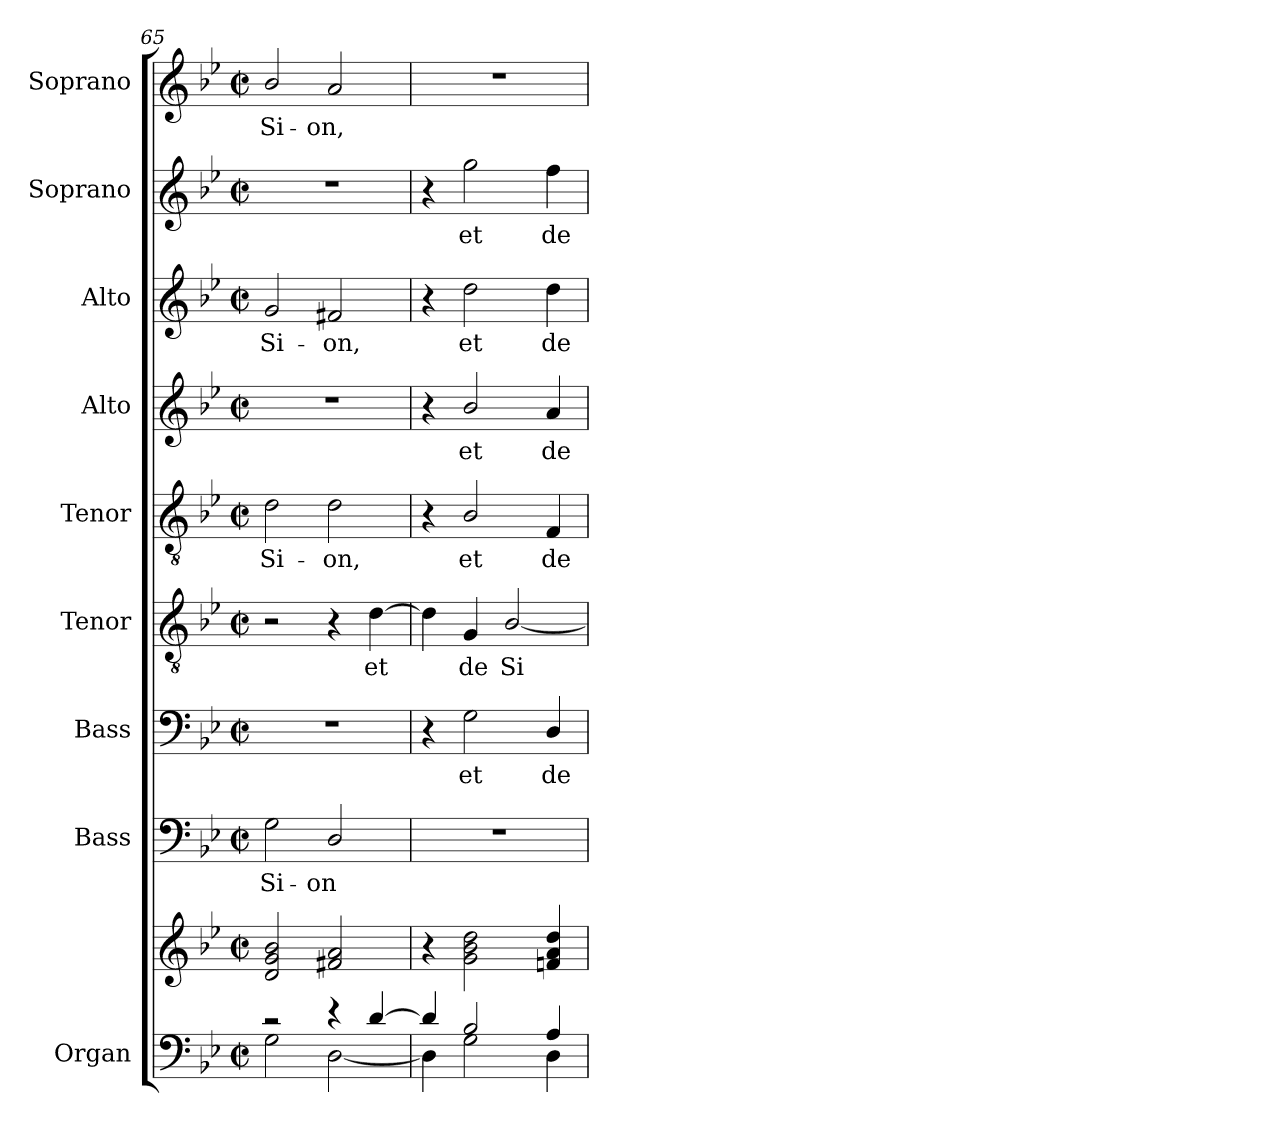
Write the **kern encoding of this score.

**kern	**kern	**kern	**text	**kern	**text	**kern	**text	**kern	**text	**kern	**text	**kern	**text	**kern	**text	**kern	**text
*part9	*part9	*part8	*part8	*part7	*part7	*part6	*part6	*part5	*part5	*part4	*part4	*part3	*part3	*part2	*part2	*part1	*part1
*staff10	*staff9	*staff8	*staff8	*staff7	*staff7	*staff6	*staff6	*staff5	*staff5	*staff4	*staff4	*staff3	*staff3	*staff2	*staff2	*staff1	*staff1
*I"Organ	*	*I"Bass	*	*I"Bass	*	*I"Tenor	*	*I"Tenor	*	*I"Alto	*	*I"Alto	*	*I"Soprano	*	*I"Soprano	*
*I'Organ.	*	*I'B.	*	*I'B.	*	*I'T.	*	*I'T.	*	*I'A.	*	*I'A.	*	*I'S.	*	*I'S.	*
*clefF4	*clefG2	*clefF4	*	*clefF4	*	*clefGv2	*	*clefGv2	*	*clefG2	*	*clefG2	*	*clefG2	*	*clefG2	*
*	*	*	*	*	*	*ITrd7c12	*	*ITrd7c12	*	*	*	*	*	*	*	*	*
*k[b-e-]	*k[b-e-]	*k[b-e-]	*	*k[b-e-]	*	*k[b-e-]	*	*k[b-e-]	*	*k[b-e-]	*	*k[b-e-]	*	*k[b-e-]	*	*k[b-e-]	*
*B-:	*B-:	*B-:	*	*B-:	*	*B-:	*	*B-:	*	*B-:	*	*B-:	*	*B-:	*	*B-:	*
*M2/2	*M2/2	*M2/2	*	*M2/2	*	*M2/2	*	*M2/2	*	*M2/2	*	*M2/2	*	*M2/2	*	*M2/2	*
*met(c|)	*met(c|)	*met(c|)	*	*met(c|)	*	*met(c|)	*	*met(c|)	*	*met(c|)	*	*met(c|)	*	*met(c|)	*	*met(c|)	*
=65	=65	=65	=65	=65	=65	=65	=65	=65	=65	=65	=65	=65	=65	=65	=65	=65	=65
*^	*	*	*	*	*	*	*	*	*	*	*	*	*	*	*	*	*
!	!	!	!	!LO:LY:b:color=#000000	!	!	!	!	!	!	!	!	!	!	!	!	!	!
!	!	!	!	!	!	!	!	!	!	!LO:LY:b:color=#000000	!	!	!	!	!	!	!	!
!	!	!	!	!	!	!	!	!	!	!	!	!	!	!LO:LY:b:color=#000000	!	!	!	!
!	!	!	!	!	!	!	!	!	!	!	!	!	!	!	!	!	!	!LO:LY:b:color=#000000
2r	2Gi\	2di/ 2gi 2b-i	2Gi\	Si-	1r	.	2r	.	2Di\	Si-	1r	.	2gi/	Si-	1r	.	2b-i/	Si-
!	!	!	!	!LO:LY:b:color=#000000	!	!	!	!	!	!	!	!	!	!	!	!	!	!
!	!	!	!	!	!	!	!	!	!	!LO:LY:b:color=#000000	!	!	!	!	!	!	!	!
!	!	!	!	!	!	!	!	!	!	!	!	!	!	!LO:LY:b:color=#000000	!	!	!	!
!	!	!	!	!	!	!	!	!	!	!	!	!	!	!	!	!	!	!LO:LY:b:color=#000000
4r	[2Di\	2f#Xi/ 2ai	2Di/	-on	.	.	4r	.	2Di\	-on,	.	.	2f#Xi/	-on,	.	.	2ai/	-on,
!	!	!	!	!	!	!	!	!LO:LY:b:color=#000000	!	!	!	!	!	!	!	!	!	!
[4di/	.	.	.	.	.	.	[4Di\	et	.	.	.	.	.	.	.	.	.	.
!!LO:LB:g=z
=66	=66	=66	=66	=66	=66	=66	=66	=66	=66	=66	=66	=66	=66	=66	=66	=66	=66	=66
4di/]	4Di\]	4r	1r	.	4r	.	4Di\]	.	4r	.	4r	.	4r	.	4r	.	1r	.
!	!	!	!	!	!	!LO:LY:b:color=#000000	!	!	!	!	!	!	!	!	!	!	!	!
!	!	!	!	!	!	!	!	!LO:LY:b:color=#000000	!	!	!	!	!	!	!	!	!	!
!	!	!	!	!	!	!	!	!	!	!LO:LY:b:color=#000000	!	!	!	!	!	!	!	!
!	!	!	!	!	!	!	!	!	!	!	!	!LO:LY:b:color=#000000	!	!	!	!	!	!
!	!	!	!	!	!	!	!	!	!	!	!	!	!	!LO:LY:b:color=#000000	!	!	!	!
!	!	!	!	!	!	!	!	!	!	!	!	!	!	!	!	!LO:LY:b:color=#000000	!	!
2B-i/	2Gi\	2gi\ 2b-i 2ddi	.	.	2Gi\	et	4GGi/	de	2BB-i/	et	2b-i/	et	2ddi\	et	2ggi\	et	.	.
!	!	!	!	!	!	!	!	!LO:LY:b:color=#000000	!	!	!	!	!	!	!	!	!	!
.	.	.	.	.	.	.	[2BB-i/	Si-	.	.	.	.	.	.	.	.	.	.
!	!	!	!	!	!	!LO:LY:b:color=#000000	!	!	!	!	!	!	!	!	!	!	!	!
!	!	!	!	!	!	!	!	!	!	!LO:LY:b:color=#000000	!	!	!	!	!	!	!	!
!	!	!	!	!	!	!	!	!	!	!	!	!LO:LY:b:color=#000000	!	!	!	!	!	!
!	!	!	!	!	!	!	!	!	!	!	!	!	!	!LO:LY:b:color=#000000	!	!	!	!
!	!	!	!	!	!	!	!	!	!	!	!	!	!	!	!	!LO:LY:b:color=#000000	!	!
4Ai/	4Di\	4fni/ 4ai 4ddi	.	.	4Di/	de	.	.	4FFi/	de	4ai/	de	4ddi\	de	4ffi\	de	.	.
*v	*v	*	*	*	*	*	*	*	*	*	*	*	*	*	*	*	*	*
=	=	=	=	=	=	=	=	=	=	=	=	=	=	=	=	=	=
*-	*-	*-	*-	*-	*-	*-	*-	*-	*-	*-	*-	*-	*-	*-	*-	*-	*-
